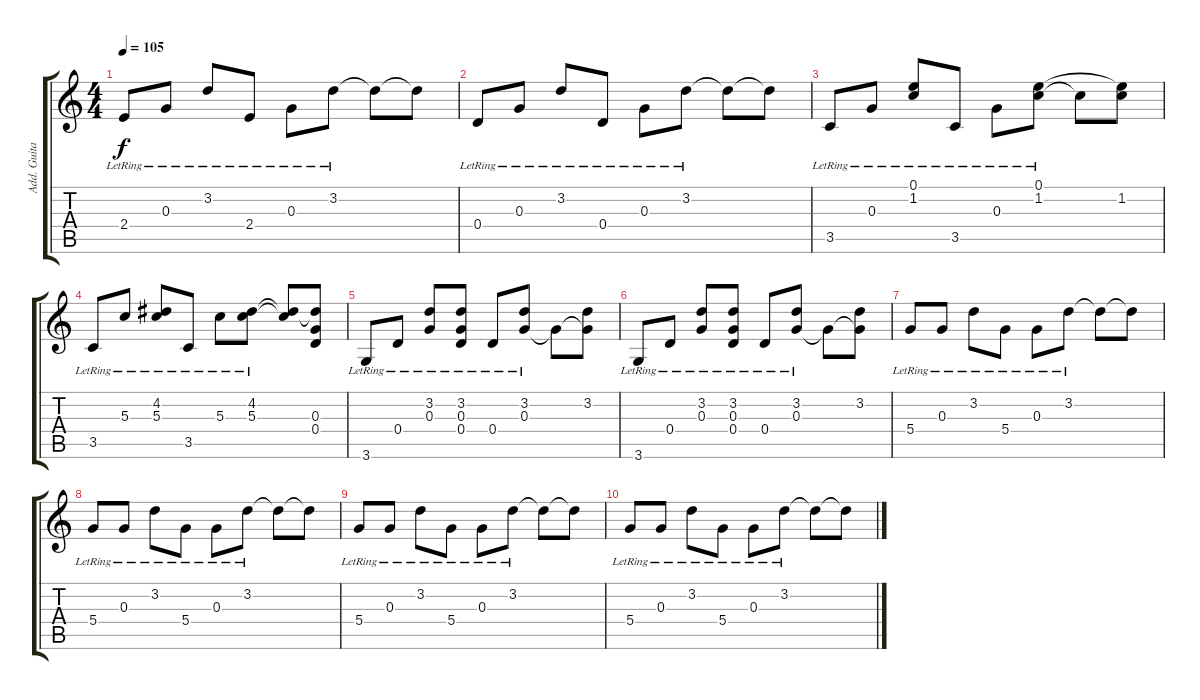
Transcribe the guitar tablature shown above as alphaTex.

\track ("Add. Guitar 1" "Add. Guita") {instrument distortionguitar}
\staff {score tabs}
\tuning (E4 B3 G3 D3 A2 E2) {hide}
\ts (4 4)
\tempo 105
\clef g2
\ks c
2.4{lr}.8{dy f} 0.3{lr}.8 3.2{lr}.8 2.4{lr}.8 0.3{lr}.8 3.2{lr}.8 3.2{t}.8 3.2{t}.8 |
0.4{lr}.8 0.3{lr}.8 3.2{lr}.8 0.4{lr}.8 0.3{lr}.8 3.2{lr}.8 3.2{t}.8 3.2{t}.8 |
3.5{lr}.8 0.3{lr}.8 (0.1{lr} 1.2{lr}).8 3.5{lr}.8 0.3{lr}.8 (0.1{lr} 1.2{lr}).8 1.2{t}.8 (0.1{t} 1.2).8 |
3.5{lr}.8 5.3{lr}.8 (4.2{lr} 5.3).8 3.5{lr}.8 5.3{lr}.8 (4.2{lr} 5.3).8 (4.2{t} 5.3{t}).8 (4.2{t} 0.3 0.4).8 |
3.6{lr}.8 0.4{lr}.8 (3.2{lr} 0.3{lr}).8 (3.2{lr} 0.3{lr} 0.4{lr}).8 0.4{lr}.8 (3.2{lr} 0.3{lr}).8 0.3{t}.8 (3.2 0.3{t}).8 |
3.6{lr}.8 0.4{lr}.8 (3.2{lr} 0.3{lr}).8 (3.2{lr} 0.3{lr} 0.4{lr}).8 0.4{lr}.8 (3.2{lr} 0.3{lr}).8 0.3{t}.8 (3.2 0.3{t}).8 |
5.4{lr}.8 0.3{lr}.8 3.2{lr}.8 5.4{lr}.8 0.3{lr}.8 3.2{lr}.8 3.2{t}.8 3.2{t}.8 |
5.4{lr}.8 0.3{lr}.8 3.2{lr}.8 5.4{lr}.8 0.3{lr}.8 3.2{lr}.8 3.2{t}.8 3.2{t}.8 |
5.4{lr}.8 0.3{lr}.8 3.2{lr}.8 5.4{lr}.8 0.3{lr}.8 3.2{lr}.8 3.2{t}.8 3.2{t}.8 |
5.4{lr}.8 0.3{lr}.8 3.2{lr}.8 5.4{lr}.8 0.3{lr}.8 3.2{lr}.8 3.2{t}.8 3.2{t}.8
